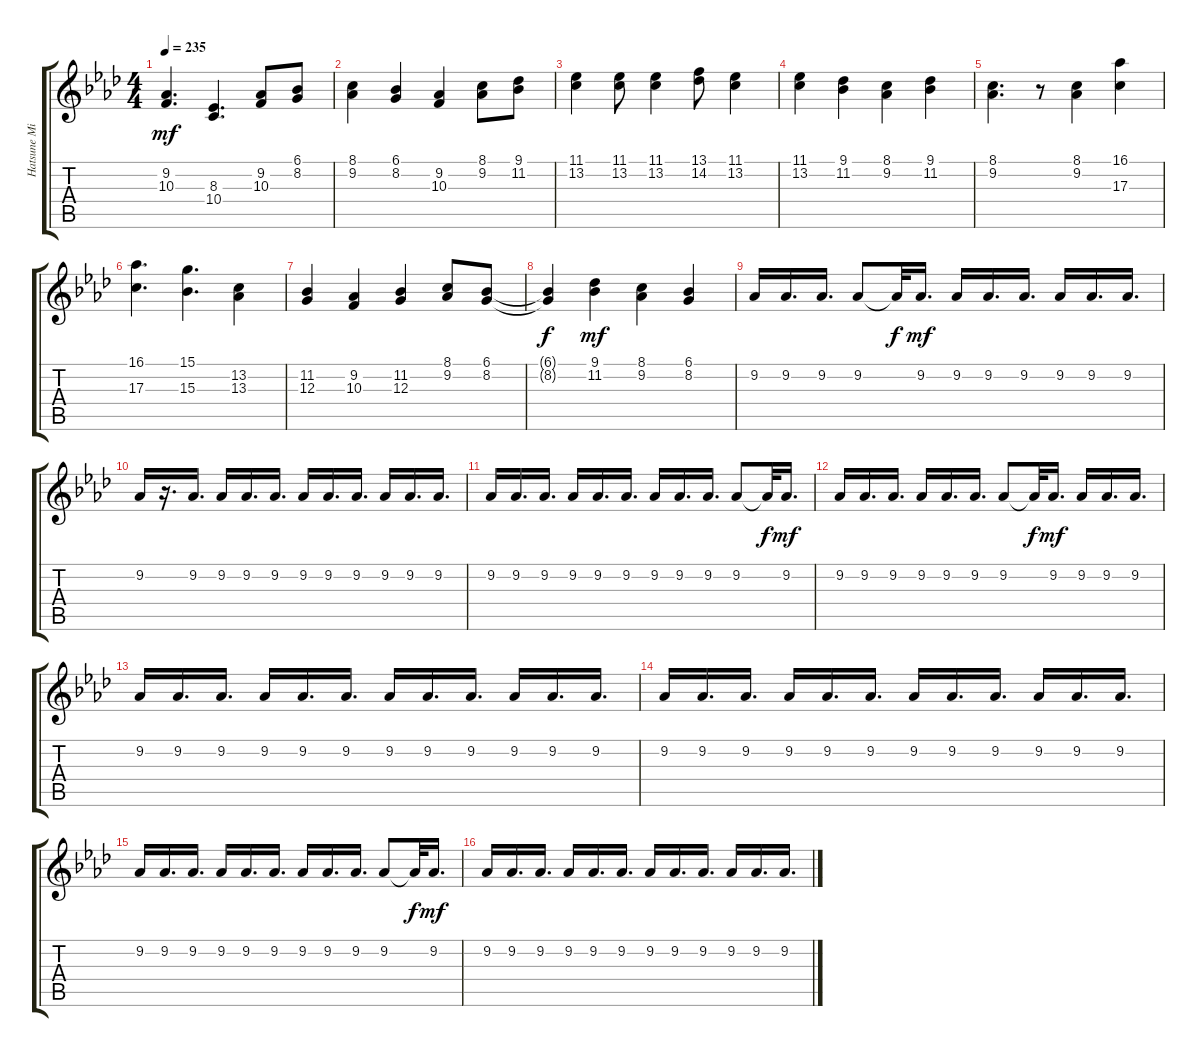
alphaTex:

\track ("Hatsune Miku" "Hatsune Mi") {instrument lead1square}
\staff {score tabs}
\tuning (E4 B3 G3 D3 A2 E2) {hide}
\ts (4 4)
\tempo 235
\clef g2
\ks ab
(9.2 10.3).4{d dy mf} (8.3 10.4).4{d} (9.2 10.3).8 (6.1 8.2).8 |
(8.1 9.2).4 (6.1 8.2).4 (9.2 10.3).4 (8.1 9.2).8 (9.1 11.2).8 |
(11.1 13.2).4 (11.1 13.2).8 (11.1 13.2).4 (13.1 14.2).8 (11.1 13.2).4 |
(11.1 13.2).4 (9.1 11.2).4 (8.1 9.2).4 (9.1 11.2).4 |
(8.1 9.2).4{d} r.8 (8.1 9.2).4 (16.1 17.3).4 |
(16.1 17.3).4{d} (15.1 15.3).4{d} (13.2 13.3).4 |
(11.2 12.3).4 (9.2 10.3).4 (11.2 12.3).4 (8.1 9.2).8 (6.1 8.2).8 |
(6.1{t} 8.2{t}).4{dy f} (9.1 11.2).4{dy mf} (8.1 9.2).4 (6.1 8.2).4 |
9.2.16 9.2.16{d} 9.2.16{d} 9.2.8 9.2{t}.32{dy f} 9.2.16{d dy mf} 9.2.16 9.2.16{d} 9.2.16{d} 9.2.16 9.2.16{d} 9.2.16{d} |
9.2.16 r.16{d} 9.2.16{d} 9.2.16 9.2.16{d} 9.2.16{d} 9.2.16 9.2.16{d} 9.2.16{d} 9.2.16 9.2.16{d} 9.2.16{d} |
9.2.16 9.2.16{d} 9.2.16{d} 9.2.16 9.2.16{d} 9.2.16{d} 9.2.16 9.2.16{d} 9.2.16{d} 9.2.8 9.2{t}.32{dy f} 9.2.16{d dy mf} |
9.2.16 9.2.16{d} 9.2.16{d} 9.2.16 9.2.16{d} 9.2.16{d} 9.2.8 9.2{t}.32{dy f} 9.2.16{d dy mf} 9.2.16 9.2.16{d} 9.2.16{d} |
9.2.16 9.2.16{d} 9.2.16{d} 9.2.16 9.2.16{d} 9.2.16{d} 9.2.16 9.2.16{d} 9.2.16{d} 9.2.16 9.2.16{d} 9.2.16{d} |
9.2.16 9.2.16{d} 9.2.16{d} 9.2.16 9.2.16{d} 9.2.16{d} 9.2.16 9.2.16{d} 9.2.16{d} 9.2.16 9.2.16{d} 9.2.16{d} |
9.2.16 9.2.16{d} 9.2.16{d} 9.2.16 9.2.16{d} 9.2.16{d} 9.2.16 9.2.16{d} 9.2.16{d} 9.2.8 9.2{t}.32{dy f} 9.2.16{d dy mf} |
9.2.16 9.2.16{d} 9.2.16{d} 9.2.16 9.2.16{d} 9.2.16{d} 9.2.16 9.2.16{d} 9.2.16{d} 9.2.16 9.2.16{d} 9.2.16{d}
